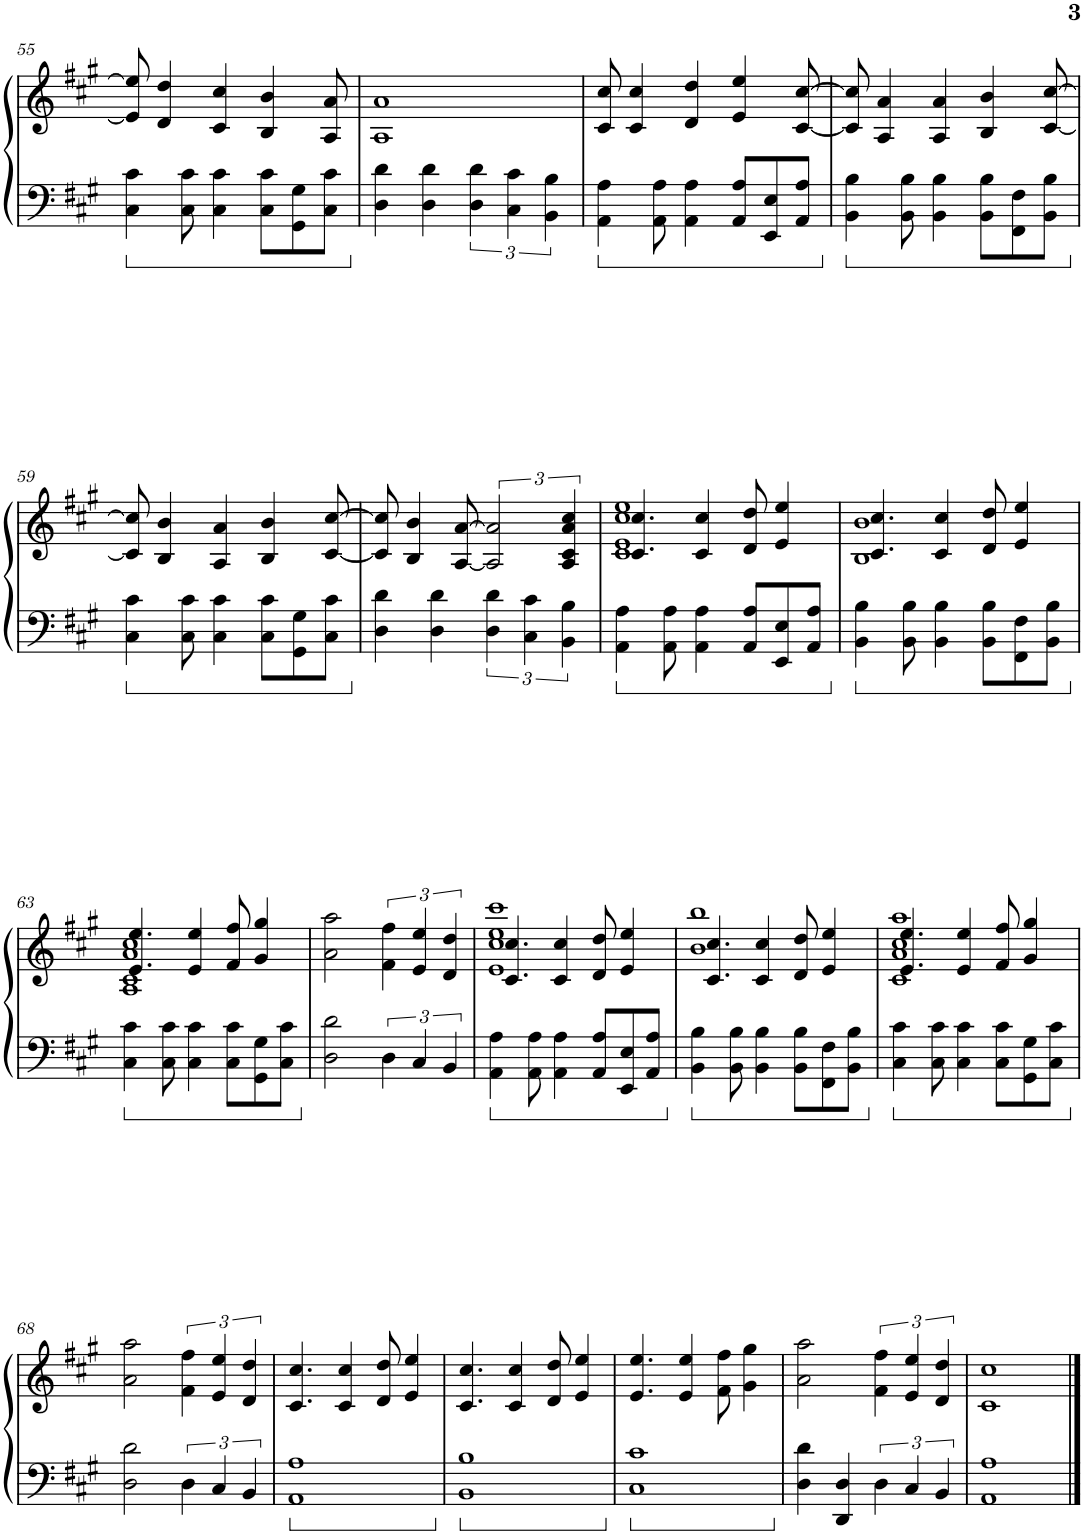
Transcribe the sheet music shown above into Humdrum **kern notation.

**kern	**kern
*part1	*part1
*staff2	*staff1
*I"Piano	*
*I'Pno.	*
!!LO:PB:g=z
*clefF4	*clefG2
*k[f#c#g#]	*k[f#c#g#]
*M4/4	*M4/4
=55	=55
4C#\ 4c#\	8e/] 8ee/]
.	4d/ 4dd/
8C#\ 8c#\	.
4C#\ 4c#\	4c#/ 4cc#/
8C#\ 8c#\L	4B/ 4b/
8GG#\ 8G#\	.
8C#\ 8c#\J	8A/ 8a/
=56	=56
4D\ 4d\	1A 1a
4D\ 4d\	.
6D\ 6d\	.
6C#\ 6c#\	.
6BB\ 6B\	.
=57	=57
4AA\ 4A\	8c#/ 8cc#/
.	4c#/ 4cc#/
8AA\ 8A\	.
4AA\ 4A\	4d/ 4dd/
8AA/ 8A/L	4e/ 4ee/
8EE/ 8E/	.
8AA/ 8A/J	[8c#/ [8cc#/
=58	=58
4BB\ 4B\	8c#/] 8cc#/]
.	4A/ 4a/
8BB\ 8B\	.
4BB\ 4B\	4A/ 4a/
8BB\ 8B\L	4B/ 4b/
8FF#\ 8F#\	.
8BB\ 8B\J	[8c#/ [8cc#/
!!LO:LB:g=z
=59	=59
4C#\ 4c#\	8c#/] 8cc#/]
.	4B/ 4b/
8C#\ 8c#\	.
4C#\ 4c#\	4A/ 4a/
8C#\ 8c#\L	4B/ 4b/
8GG#\ 8G#\	.
8C#\ 8c#\J	[8c#/ [8cc#/
=60	=60
4D\ 4d\	8c#/] 8cc#/]
.	4B/ 4b/
4D\ 4d\	.
.	[8A/ [8a/
6D\ 6d\	3A/] 3a/]
6C#\ 6c#\	.
6BB\ 6B\	6A/ 6c#/ 6a/ 6cc#/
=61	=61
*	*^
4AA\ 4A\	4.c#/ 4.cc#/	1c# 1e 1cc# 1ee
8AA\ 8A\	.	.
4AA\ 4A\	4c#/ 4cc#/	.
8AA/ 8A/L	8d/ 8dd/	.
8EE/ 8E/	4e/ 4ee/	.
8AA/ 8A/J	.	.
=62	=62	=62
4BB\ 4B\	4.c#/ 4.cc#/	1B 1b
8BB\ 8B\	.	.
4BB\ 4B\	4c#/ 4cc#/	.
8BB\ 8B\L	8d/ 8dd/	.
8FF#\ 8F#\	4e/ 4ee/	.
8BB\ 8B\J	.	.
!!LO:LB:g=z	!!
=63	=63	=63
4C#\ 4c#\	4.e/ 4.ee/	1A 1c# 1a 1cc#
8C#\ 8c#\	.	.
4C#\ 4c#\	4e/ 4ee/	.
8C#\ 8c#\L	8f#/ 8ff#/	.
8GG#\ 8G#\	4g#/ 4gg#/	.
8C#\ 8c#\J	.	.
*	*v	*v
=64	=64
2D\ 2d\	2a\ 2aa\
6D\	6f#\ 6ff#\
6C#/	6e/ 6ee/
6BB/	6d/ 6dd/
=65	=65
*	*^
4AA\ 4A\	4.c#/ 4.cc#/	1e 1cc# 1ee 1ccc#
8AA\ 8A\	.	.
4AA\ 4A\	4c#/ 4cc#/	.
8AA/ 8A/L	8d/ 8dd/	.
8EE/ 8E/	4e/ 4ee/	.
8AA/ 8A/J	.	.
=66	=66	=66
4BB\ 4B\	4.c#/ 4.cc#/	1b 1bb
8BB\ 8B\	.	.
4BB\ 4B\	4c#/ 4cc#/	.
8BB\ 8B\L	8d/ 8dd/	.
8FF#\ 8F#\	4e/ 4ee/	.
8BB\ 8B\J	.	.
=67	=67	=67
4C#\ 4c#\	4.e/ 4.ee/	1c# 1a 1cc# 1aa
8C#\ 8c#\	.	.
4C#\ 4c#\	4e/ 4ee/	.
8C#\ 8c#\L	8f#/ 8ff#/	.
8GG#\ 8G#\	4g#/ 4gg#/	.
8C#\ 8c#\J	.	.
*	*v	*v
!!LO:LB:g=z
=68	=68
2D\ 2d\	2a\ 2aa\
6D\	6f#\ 6ff#\
6C#/	6e/ 6ee/
6BB/	6d/ 6dd/
=69	=69
1AA 1A	4.c#/ 4.cc#/
.	4c#/ 4cc#/
.	8d/ 8dd/
.	4e/ 4ee/
=70	=70
1BB 1B	4.c#/ 4.cc#/
.	4c#/ 4cc#/
.	8d/ 8dd/
.	4e/ 4ee/
=71	=71
1C# 1c#	4.e/ 4.ee/
.	4e/ 4ee/
.	8f#\ 8ff#\
.	4g#\ 4gg#\
=72	=72
4D\ 4d\	2a\ 2aa\
4DD/ 4D/	.
6D\	6f#\ 6ff#\
6C#/	6e/ 6ee/
6BB/	6d/ 6dd/
=73	=73
1AA 1A	1c# 1cc#
==	==
*-	*-
